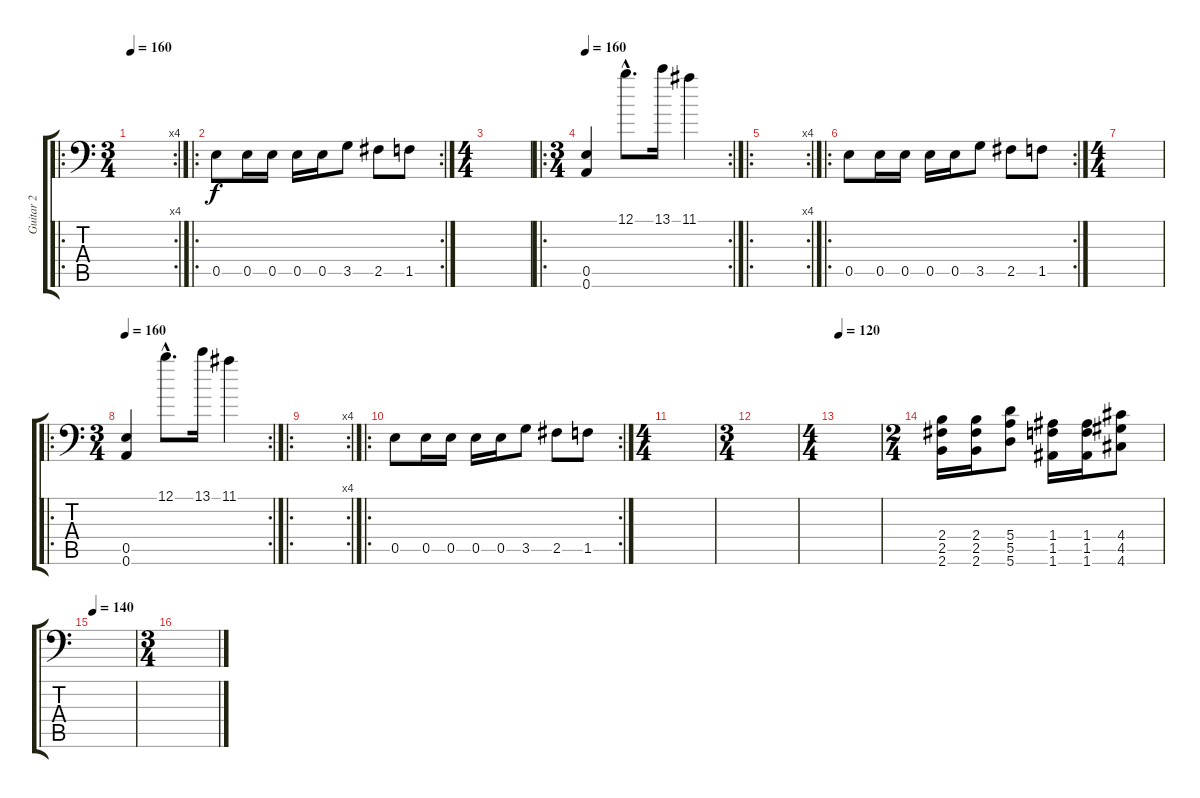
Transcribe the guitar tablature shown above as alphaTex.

\track ("Guitar 2" "Guitar 2") {instrument overdrivenguitar}
\staff {score tabs}
\tuning (B3 Gb3 D3 A2 E2 A1) {hide}
\ro
\rc 4
\ts (3 4)
\tempo 160
\clef f4
\ks c
|
\ro
\rc 2
0.5.8 0.5.16 0.5.16 0.5.16 0.5.16 3.5.8 2.5.8 1.5.8 |
\ts (4 4)
|
\ro
\rc 2
\ts (3 4)
\tempo 160
(0.5 0.6).4 12.1{hac}.8{d} 13.1.16 11.1.4 |
\ro
\rc 4
|
\ro
\rc 2
0.5.8 0.5.16 0.5.16 0.5.16 0.5.16 3.5.8 2.5.8 1.5.8 |
\ts (4 4)
|
\ro
\rc 2
\ts (3 4)
\tempo 160
(0.5 0.6).4 12.1{hac}.8{d} 13.1.16 11.1.4 |
\ro
\rc 4
|
\ro
\rc 2
0.5.8 0.5.16 0.5.16 0.5.16 0.5.16 3.5.8 2.5.8 1.5.8 |
\ts (4 4)
|
\ts (3 4)
|
\ts (4 4)
\tempo 120
|
\ts (2 4)
(2.4 2.5 2.6).16 (2.4 2.5 2.6).16 (5.4 5.5 5.6).8 (1.4 1.5 1.6).16 (1.4 1.5 1.6).16 (4.4 4.5 4.6).8 |
\tempo 140
|
\ts (3 4)
